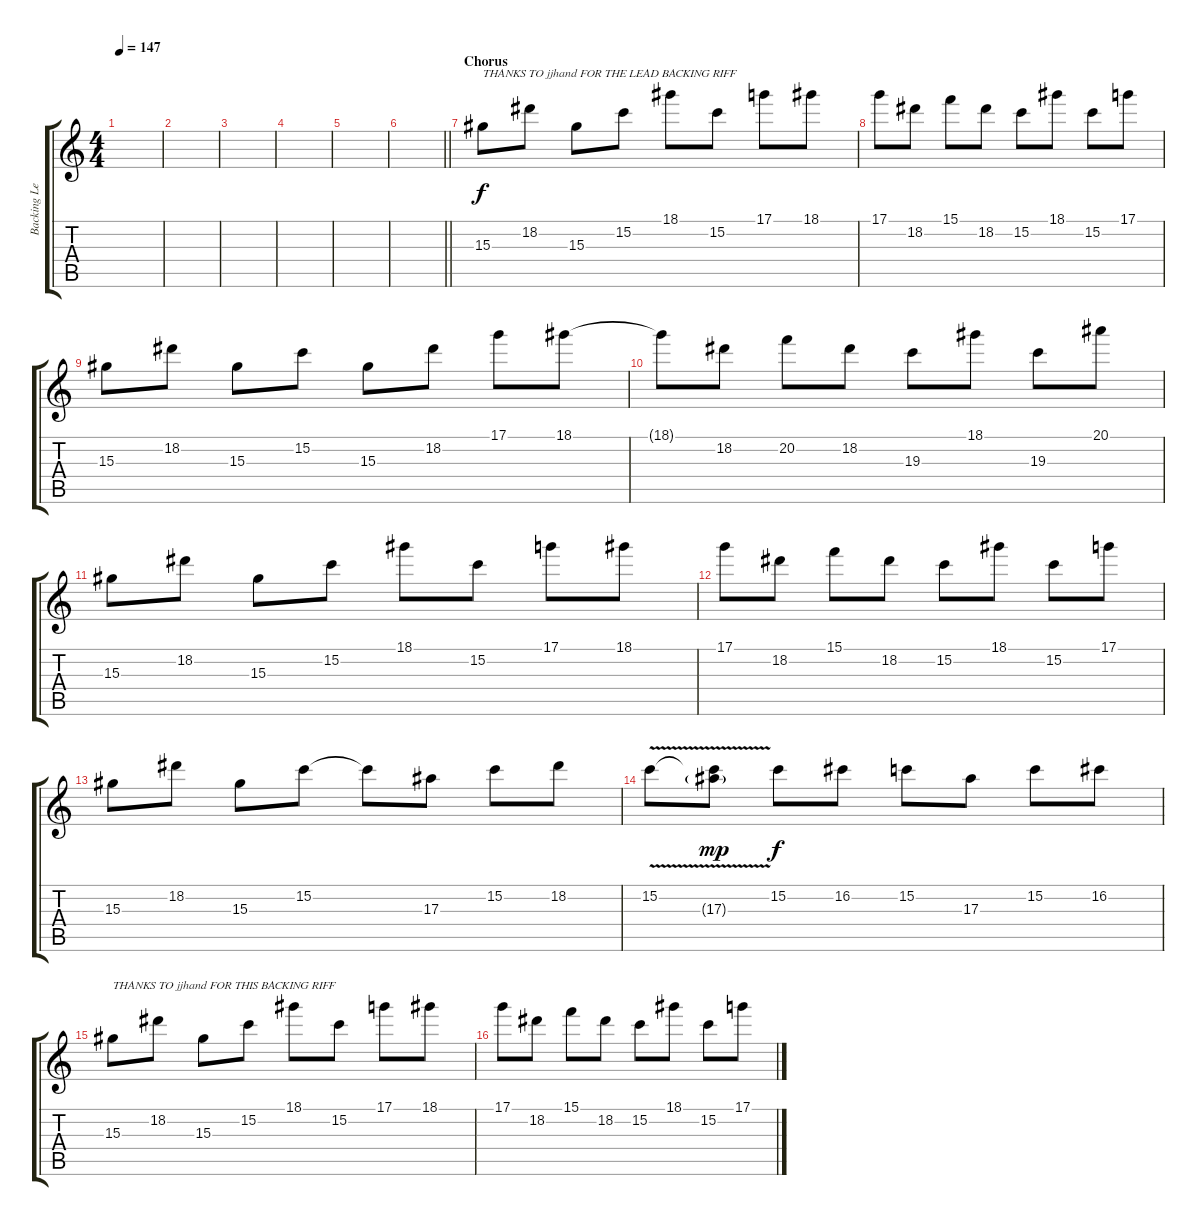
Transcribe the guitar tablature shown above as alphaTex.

\track ("Backing Lead [Donegan]" "Backing Le") {instrument distortionguitar}
\staff {score tabs}
\tuning (D4 A3 F3 C3 G2 C2) {hide}
\ts (4 4)
\tempo 147
\clef g2
\ks c
|
|
|
|
|
\barLineRight lightlight
|
\section ("" "Chorus")
15.3.8{txt "THANKS TO jjhand FOR THE LEAD BACKING RIFF"} 18.2.8 15.3.8 15.2.8 18.1.8 15.2.8 17.1.8 18.1.8 |
17.1.8 18.2.8 15.1.8 18.2.8 15.2.8 18.1.8 15.2.8 17.1.8 |
15.3.8 18.2.8 15.3.8 15.2.8 15.3.8 18.2.8 17.1.8 18.1.8 |
18.1{t}.8 18.2.8 20.2.8 18.2.8 19.3.8 18.1.8 19.3.8 20.1.8 |
15.3.8 18.2.8 15.3.8 15.2.8 18.1.8 15.2.8 17.1.8 18.1.8 |
17.1.8 18.2.8 15.1.8 18.2.8 15.2.8 18.1.8 15.2.8 17.1.8 |
15.3.8 18.2.8 15.3.8 15.2.8 15.2{t}.8 17.3.8 15.2.8 18.2.8 |
15.2{v}.8 (15.2{t} 17.3{g}).8{dy mp} 15.2.8{dy f} 16.2.8 15.2.8 17.3.8 15.2.8 16.2.8 |
15.3.8{txt "THANKS TO jjhand FOR THIS BACKING RIFF"} 18.2.8 15.3.8 15.2.8 18.1.8 15.2.8 17.1.8 18.1.8 |
17.1.8 18.2.8 15.1.8 18.2.8 15.2.8 18.1.8 15.2.8 17.1.8
